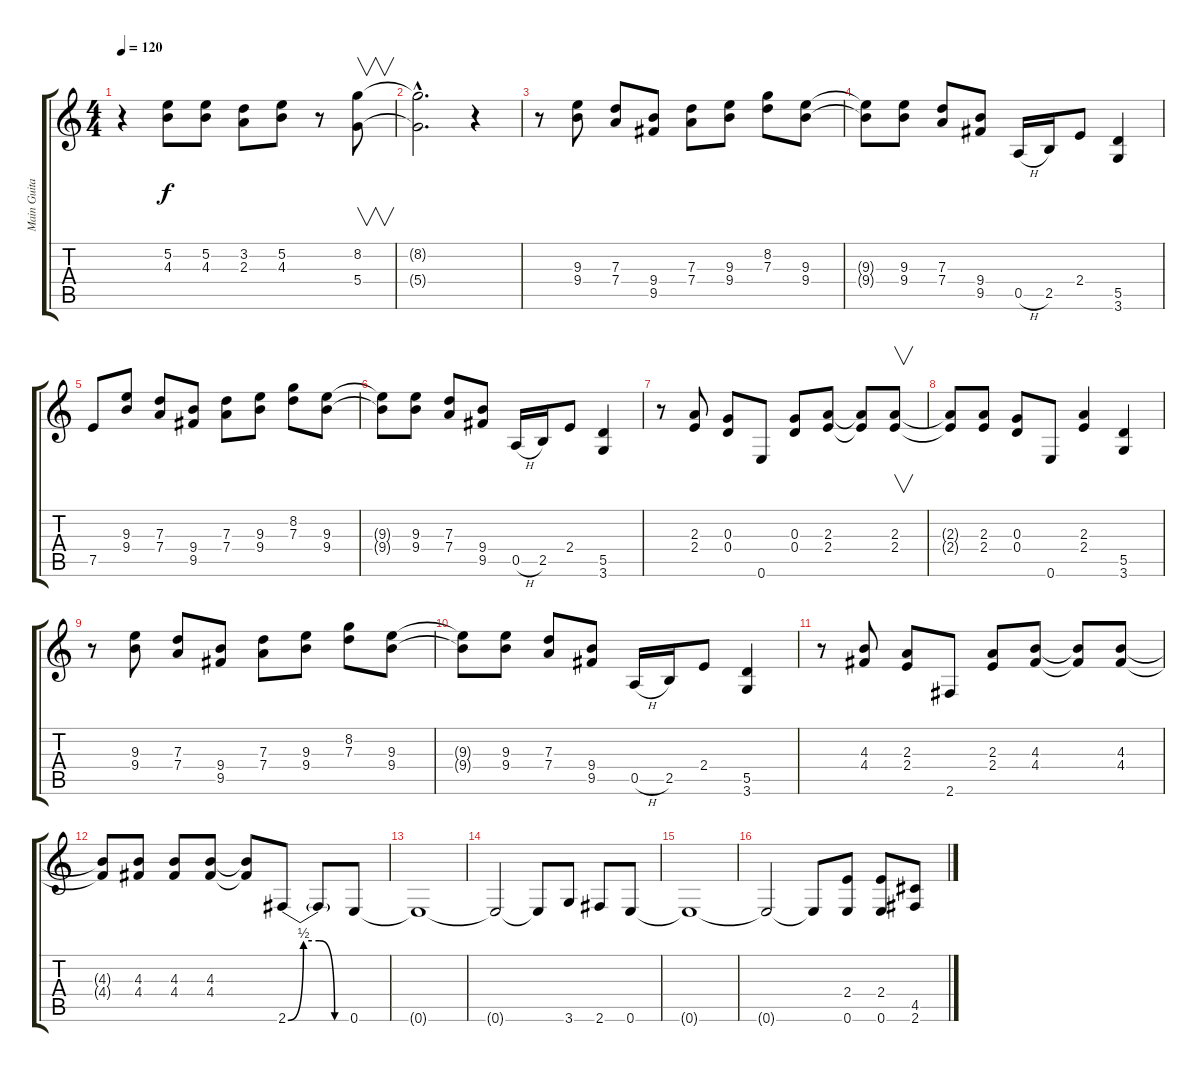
\track ("Main Guitar" "Main Guita") {instrument overdrivenguitar}
\staff {score tabs}
\tuning (E4 B3 G3 D3 A2 E2) {hide}
\ts (4 4)
\tempo 120
\clef g2
\ks c
r.4{dy f} (5.2 4.3).8 (5.2 4.3).8 (3.2 2.3).8 (5.2 4.3).8 r.8 (8.2 5.4).8{v} |
(8.2{hac t} 5.4{hac t}).2{d} r.4 |
r.8 (9.3 9.4).8 (7.3 7.4).8 (9.4 9.5).8 (7.3 7.4).8 (9.3 9.4).8 (8.2 7.3).8 (9.3 9.4).8 |
(9.3{t} 9.4{t}).8 (9.3 9.4).8 (7.3 7.4).8 (9.4 9.5).8 0.5{h}.16 2.5.16 2.4.8 (5.5 3.6).4 |
7.5.8 (9.3 9.4).8 (7.3 7.4).8 (9.4 9.5).8 (7.3 7.4).8 (9.3 9.4).8 (8.2 7.3).8 (9.3 9.4).8 |
(9.3{t} 9.4{t}).8 (9.3 9.4).8 (7.3 7.4).8 (9.4 9.5).8 0.5{h}.16 2.5.16 2.4.8 (5.5 3.6).4 |
r.8 (2.3 2.4).8 (0.3 0.4).8 0.6.8 (0.3 0.4).8 (2.3 2.4).8 (2.3{t} 2.4{t}).8 (2.3 2.4).8{v} |
(2.3{t} 2.4{t}).8 (2.3 2.4).8 (0.3 0.4).8 0.6.8 (2.3 2.4).4 (5.5 3.6).4 |
r.8 (9.3 9.4).8 (7.3 7.4).8 (9.4 9.5).8 (7.3 7.4).8 (9.3 9.4).8 (8.2 7.3).8 (9.3 9.4).8 |
(9.3{t} 9.4{t}).8 (9.3 9.4).8 (7.3 7.4).8 (9.4 9.5).8 0.5{h}.16 2.5.16 2.4.8 (5.5 3.6).4 |
r.8 (4.3 4.4).8 (2.3 2.4).8 2.6.8 (2.3 2.4).8 (4.3 4.4).8 (4.3{t} 4.4{t}).8 (4.3 4.4).8 |
(4.3{t} 4.4{t}).8 (4.3 4.4).8 (4.3 4.4).8 (4.3 4.4).8 (4.3{t} 4.4{t}).8 2.6{be (custom 0 0 15 2 30 2 45 0 60 0)}.8 2.6{t}.8 0.6.8 |
0.6{t}.1 |
0.6{t}.2 0.6{t}.8 3.6.8 2.6.8 0.6.8 |
0.6{t}.1 |
0.6{t}.2 0.6{t}.8 (2.4 0.6).8 (2.4 0.6).8 (4.5 2.6).8
